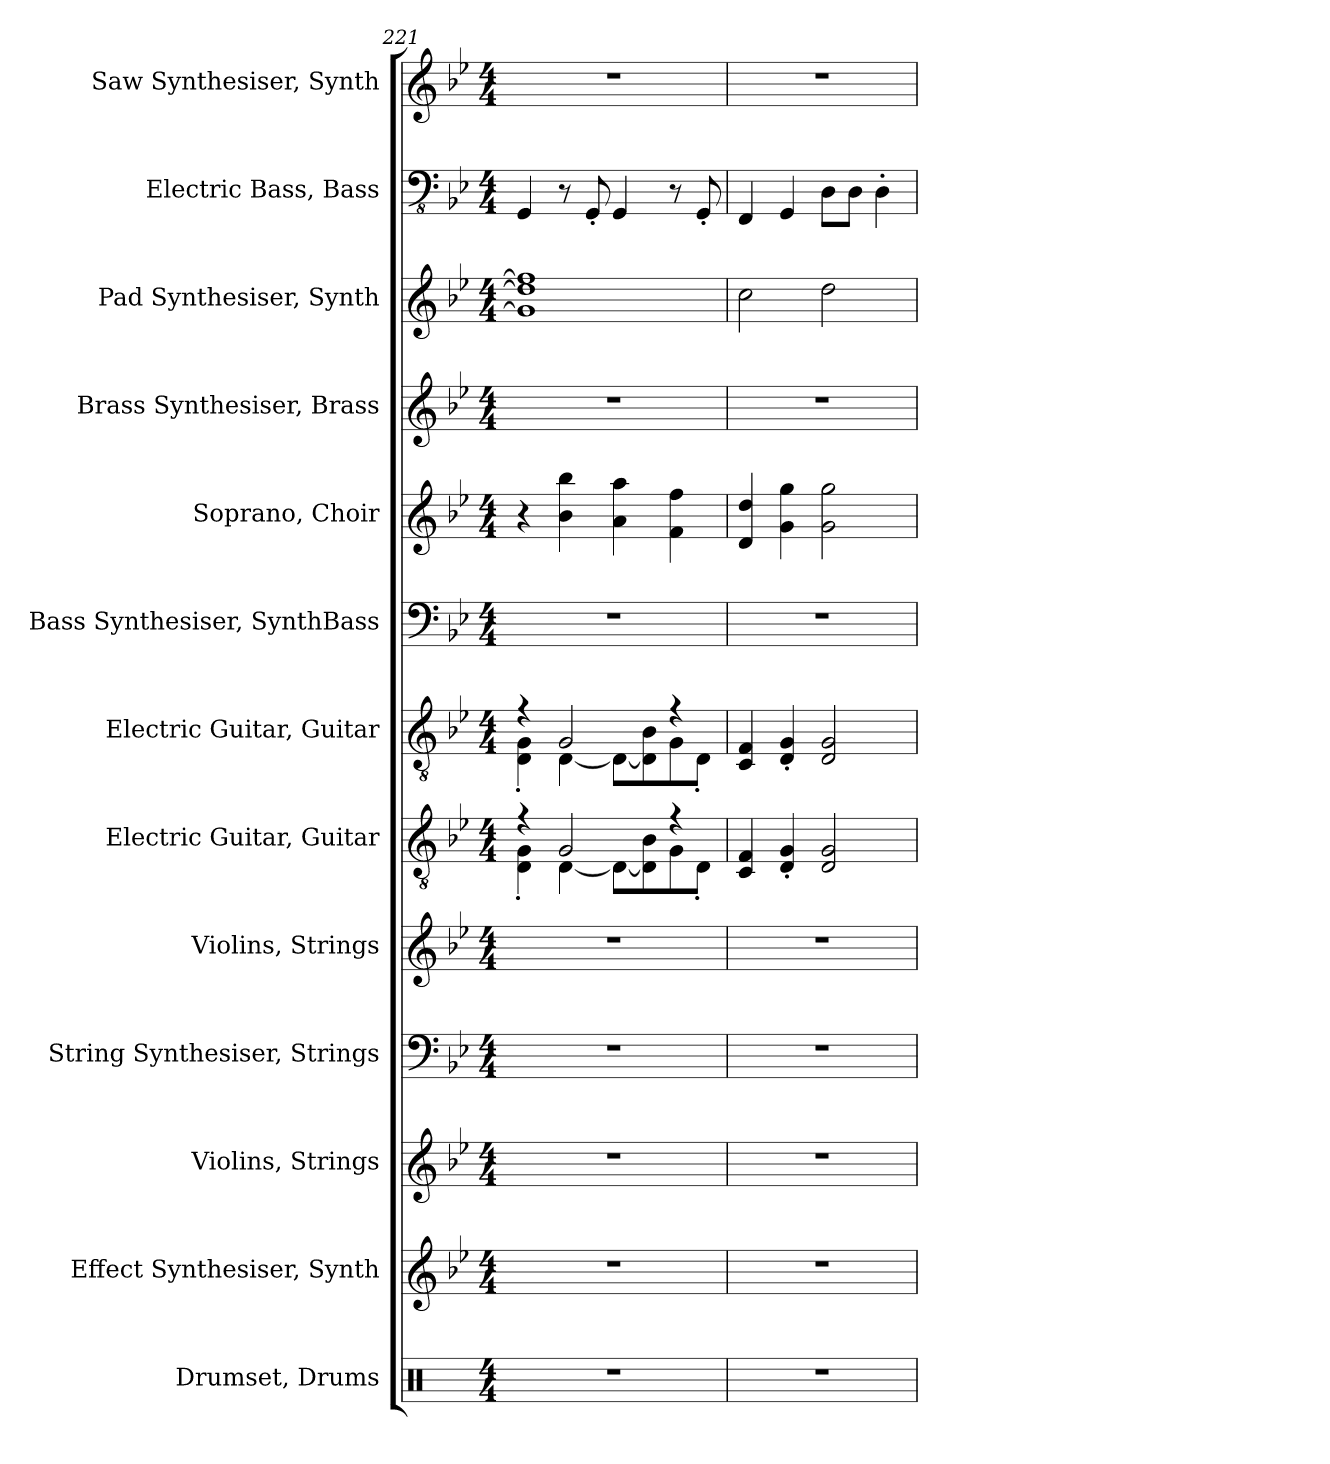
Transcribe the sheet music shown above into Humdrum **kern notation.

**kern	**kern	**kern	**kern	**kern	**kern	**kern	**kern	**kern	**kern	**kern	**kern	**kern
*part13	*part12	*part11	*part10	*part9	*part8	*part7	*part6	*part5	*part4	*part3	*part2	*part1
*staff13	*staff12	*staff11	*staff10	*staff9	*staff8	*staff7	*staff6	*staff5	*staff4	*staff3	*staff2	*staff1
*I"Drumset, Drums	*I"Effect Synthesiser, Synth	*I"Violins, Strings	*I"String Synthesiser, Strings	*I"Violins, Strings	*I"Electric Guitar, Guitar	*I"Electric Guitar, Guitar	*I"Bass Synthesiser, SynthBass	*I"Soprano, Choir	*I"Brass Synthesiser, Brass	*I"Pad Synthesiser, Synth	*I"Electric Bass, Bass	*I"Saw Synthesiser, Synth
*I'Drs.	*I'Synth.	*I'Vlns.	*I'Synth.	*I'Vlns.	*I'El. Guit.	*I'El. Guit.	*I'Synth.	*I'S.	*I'Synth.	*I'Synth.	*I'El. B.	*I'Synth.
!!LO:PB:g=z
*clefX	*clefG2	*clefG2	*clefF4	*clefG2	*clefGv2	*clefGv2	*clefF4	*clefG2	*clefG2	*clefG2	*clefFv4	*clefG2
*k[]	*k[b-e-]	*k[b-e-]	*k[b-e-]	*k[b-e-]	*k[b-e-]	*k[b-e-]	*k[b-e-]	*k[b-e-]	*k[b-e-]	*k[b-e-]	*k[b-e-]	*k[b-e-]
*M4/4	*M4/4	*M4/4	*M4/4	*M4/4	*M4/4	*M4/4	*M4/4	*M4/4	*M4/4	*M4/4	*M4/4	*M4/4
=221	=221	=221	=221	=221	=221	=221	=221	=221	=221	=221	=221	=221
*	*	*	*	*	*^	*^	*	*	*	*	*	*
1r	1r	1r	1r	1r	4r	4D\' 4G\'	4r	4D\' 4G\'	1r	4r	1r	1g] 1dd] 1ff]	4GGG/	1r
.	.	.	.	.	2G/	[4D\	2G/	[4D\	.	4b-\ 4bb-\	.	.	8r	.
.	.	.	.	.	.	.	.	.	.	.	.	.	8GGG'/	.
.	.	.	.	.	.	8D\L_	.	8D\L_	.	4a\ 4aa\	.	.	4GGG/	.
.	.	.	.	.	.	8D\] 8B-\	.	8D\] 8B-\	.	.	.	.	.	.
.	.	.	.	.	4r	8G\	4r	8G\	.	4f\ 4ff\	.	.	8r	.
.	.	.	.	.	.	8D'\J	.	8D'\J	.	.	.	.	8GGG'/	.
*	*	*	*	*	*v	*v	*	*	*	*	*	*	*	*
*	*	*	*	*	*	*v	*v	*	*	*	*	*	*
=222	=222	=222	=222	=222	=222	=222	=222	=222	=222	=222	=222	=222
1r	1r	1r	1r	1r	4C/ 4F/	4C/ 4F/	1r	4d/ 4dd/	1r	2cc\	4FFF/	1r
.	.	.	.	.	4D/' 4G/'	4D/' 4G/'	.	4g\ 4gg\	.	.	4GGG/	.
.	.	.	.	.	2D/ 2G/	2D/ 2G/	.	2g\ 2gg\	.	2dd\	8DD\L	.
.	.	.	.	.	.	.	.	.	.	.	8DD\J	.
.	.	.	.	.	.	.	.	.	.	.	4DD'\	.
=	=	=	=	=	=	=	=	=	=	=	=	=
*-	*-	*-	*-	*-	*-	*-	*-	*-	*-	*-	*-	*-
